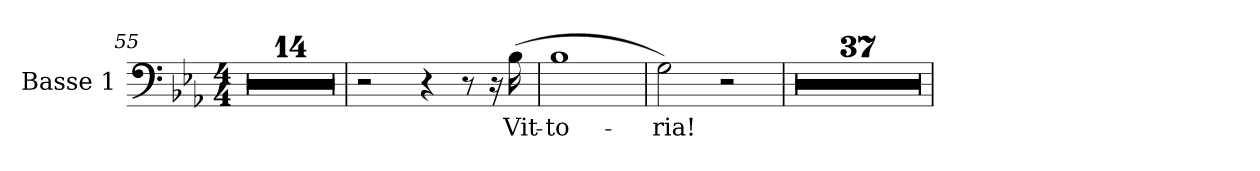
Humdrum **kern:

**kern	**text
*part1	*part1
*staff1	*staff1
*I"Basse 1	*
*I'B1	*
*clefF4	*
*k[b-e-a-]	*
*M4/4	*
=55	=55
1r	.
=56	=56
1r	.
!!LO:PB:g=z
=57	=57
1r	.
=58	=58
1r	.
=59	=59
1r	.
!!LO:LB:g=z
=60	=60
1r	.
=61	=61
1r	.
!!LO:LB:g=z
=62	=62
1r	.
=63	=63
1r	.
!!LO:LB:g=z
=64	=64
1r	.
=65	=65
1r	.
!!LO:LB:g=z
=66	=66
1r	.
=67	=67
1r	.
=68	=68
1r	.
!!LO:PB:g=z
=69	=69
2r	.
4r	.
8r	.
16r	.
(16B-\	Vit-
=70	=70
1B-	-to-
=71	=71
2G\)	-ria!
2r	.
=72	=72
1r	.
=73	=73
1r	.
!!LO:PB:g=z
=74	=74
1r	.
=75	=75
1r	.
=76	=76
1r	.
=77	=77
1r	.
!!LO:LB:g=z
=78	=78
1r	.
=79	=79
*clefF4	*
1r	.
!!LO:LB:g=z
=80	=80
1r	.
=81	=81
1r	.
!!LO:LB:g=z
=82	=82
1r	.
=83	=83
1r	.
!!LO:LB:g=z
=84	=84
1r	.
=85	=85
1r	.
!!LO:PB:g=z
=86	=86
1r	.
=87	=87
1r	.
!!LO:LB:g=z
=88	=88
1r	.
=89	=89
1r	.
!!LO:LB:g=z
=90	=90
1r	.
=91	=91
1r	.
!!LO:LB:g=z
=92	=92
1r	.
=93	=93
1r	.
!!LO:LB:g=z
=94	=94
1r	.
=95	=95
1r	.
=96	=96
1r	.
!!LO:PB:g=z
=97	=97
1r	.
=98	=98
1r	.
=99	=99
1r	.
=100	=100
1r	.
!!LO:LB:g=z
=101	=101
1r	.
=102	=102
1r	.
=103	=103
1r	.
!!LO:LB:g=z
=104	=104
1r	.
=105	=105
1r	.
=106	=106
1r	.
=107	=107
1r	.
=108	=108
1r	.
=	=
*-	*-
